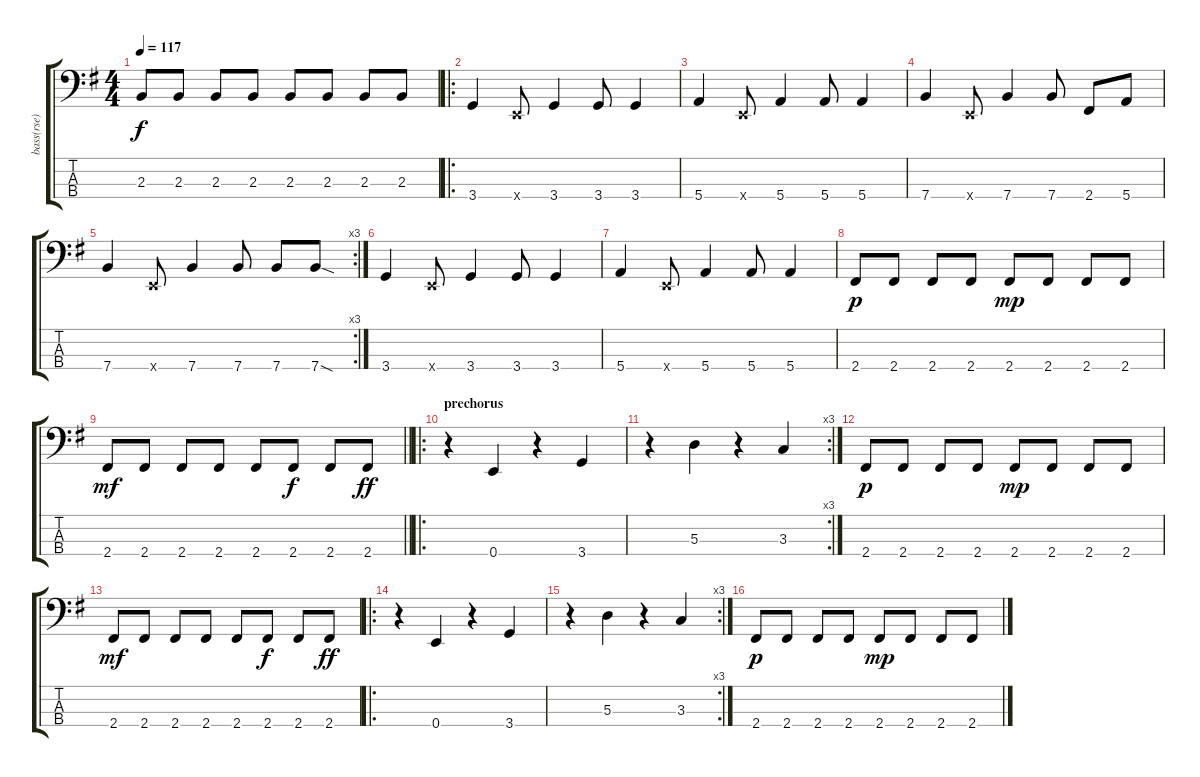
\track ("bass(rse)" "bass(rse)") {instrument electricbassfinger}
\staff {score tabs}
\tuning (G2 D2 A1 E1) {hide}
\ts (4 4)
\tempo 117
\clef f4
\ks g
2.3.8{dy f} 2.3.8 2.3.8 2.3.8 2.3.8 2.3.8 2.3.8 2.3.8 |
\ro
3.4.4 0.4{x}.8 3.4.4 3.4.8 3.4.4 |
5.4.4 0.4{x}.8 5.4.4 5.4.8 5.4.4 |
7.4.4 0.4{x}.8 7.4.4 7.4.8 2.4.8 5.4.8 |
\rc 3
7.4.4 0.4{x}.8 7.4.4 7.4.8 7.4.8 7.4{sod}.8 |
3.4.4 0.4{x}.8 3.4.4 3.4.8 3.4.4 |
5.4.4 0.4{x}.8 5.4.4 5.4.8 5.4.4 |
2.4.8{dy p} 2.4.8 2.4.8 2.4.8 2.4.8{dy mp} 2.4.8 2.4.8 2.4.8 |
\barLineRight lightlight
2.4.8{dy mf} 2.4.8 2.4.8 2.4.8 2.4.8 2.4.8{dy f} 2.4.8 2.4.8{dy ff} |
\ro
\section ("" "prechorus")
r.4 0.4.4 r.4 3.4.4 |
\rc 3
r.4 5.3.4 r.4 3.3.4 |
2.4.8{dy p} 2.4.8 2.4.8 2.4.8 2.4.8{dy mp} 2.4.8 2.4.8 2.4.8 |
2.4.8{dy mf} 2.4.8 2.4.8 2.4.8 2.4.8 2.4.8{dy f} 2.4.8 2.4.8{dy ff} |
\ro
r.4 0.4.4 r.4 3.4.4 |
\rc 3
r.4 5.3.4 r.4 3.3.4 |
2.4.8{dy p} 2.4.8 2.4.8 2.4.8 2.4.8{dy mp} 2.4.8 2.4.8 2.4.8
